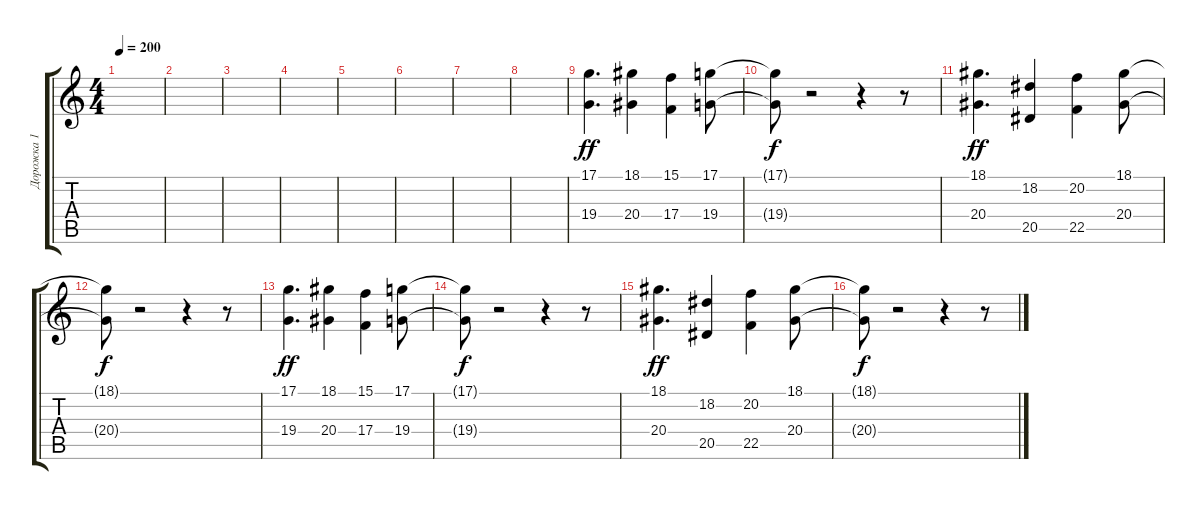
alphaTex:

\track ("Дорожка 1" "Дорожка 1") {instrument fx4atmosphere}
\staff {score tabs}
\tuning (D4 A3 F3 C3 G2 D2) {hide}
\ts (4 4)
\tempo 200
\clef g2
\ks c
|
|
|
|
|
|
|
|
(17.1 19.4).4{d dy ff instrument orchestrahit} (18.1 20.4).4 (15.1 17.4).4 (17.1 19.4).8 |
(17.1{t} 19.4{t}).8{dy f} r.2 r.4 r.8 |
(18.1 20.4).4{d dy ff} (18.2 20.5).4 (20.2 22.5).4 (18.1 20.4).8 |
(18.1{t} 20.4{t}).8{dy f} r.2 r.4 r.8 |
(17.1 19.4).4{d dy ff} (18.1 20.4).4 (15.1 17.4).4 (17.1 19.4).8 |
(17.1{t} 19.4{t}).8{dy f} r.2 r.4 r.8 |
(18.1 20.4).4{d dy ff} (18.2 20.5).4 (20.2 22.5).4 (18.1 20.4).8 |
(18.1{t} 20.4{t}).8{dy f} r.2 r.4 r.8
